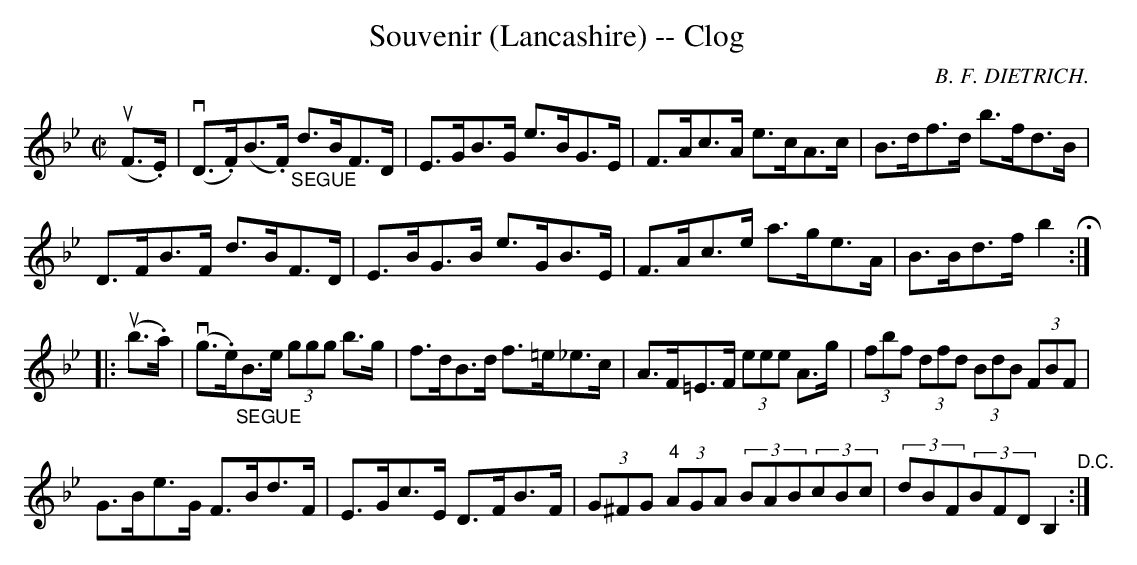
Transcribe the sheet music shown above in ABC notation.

X:1
T: Souvenir (Lancashire) -- Clog
C:B. F. DIETRICH.
M:C|
L:1/8
K:Bb
u(F>.E)|\
v(D>.F)(B>.F) "_SEGUE"d>BF>D | E>GB>G e>BG>E | F>Ac>A e>cA>c |\
 B>df>d b>fd>B |
D>FB>F d>BF>D | E>BG>B e>GB>E | F>Ac>e a>ge>A | B>Bd>f b2 H :|
|:u(b>.a)|\
v(g>.e)"_SEGUE"B>e (3ggg b>g | f>dB>d f>=e_e>c |\
 A>F=E>F (3eee A>g | (3fbf (3dfd (3BdB (3FBF |
G>Be>G F>Bd>F | E>Gc>E D>FB>F |\
 (3G^FG "4"(3AGA (3BAB(3cBc | (3dBF(3BFD B,2 "^D.C.":|
